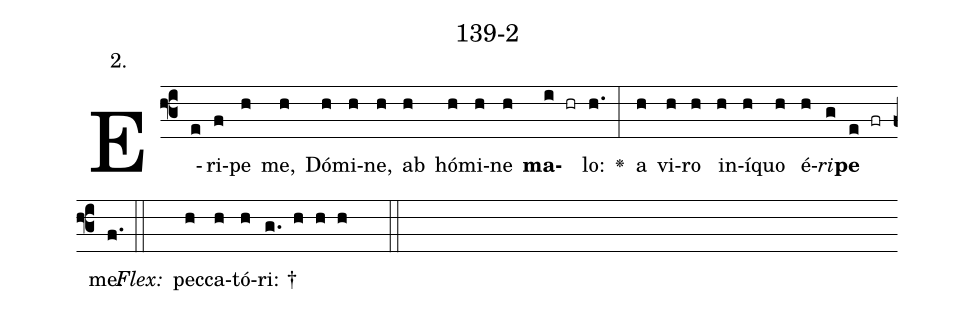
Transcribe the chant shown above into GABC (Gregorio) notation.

name: 139-2;
annotation: 2.;
%%
(f3)E(e)ri(f)pe(h) me,(h) Dó(h)mi(h)ne,(h) ab(h) hó(h)mi(h)ne(h) <b>ma</b>(i hr)lo:(h.) <v>\greheightstar</v>(:) a(h) vi(h)ro(h) in(h)í(h)quo(h) é(h)<i>ri</i>(g)<b>pe</b>(e fr) me.(f.) (::)
<i>Flex:</i>()  pec(h)ca(h)tó(h)ri: †(g. h h h  ::)

%E(h) u(h) o(h) u(g) a(e) e.(f.) (::)
